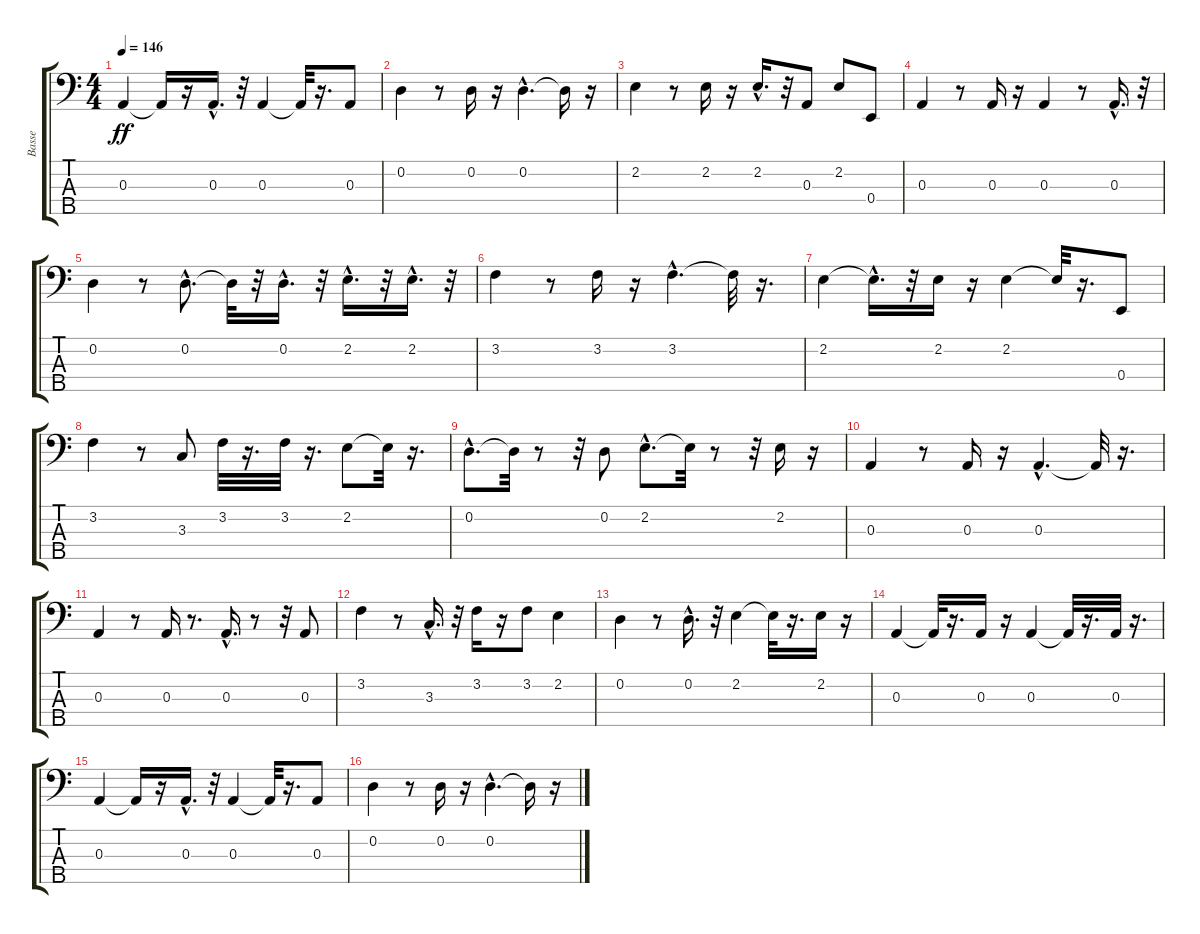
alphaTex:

\track ("Basse   " "Basse   ") {instrument electricbassfinger}
\staff {score tabs}
\tuning (G2 D2 A1 E1 B0) {hide}
\ts (4 4)
\tempo 146
\clef f4
\ks c
0.3.4{dy ff} 0.3{t}.16 r.16 0.3{hac}.16{d} r.32 0.3.4 0.3{t}.32 r.16{d} 0.3.8 |
0.2.4 r.8 0.2.16 r.16 0.2{hac}.4{d} 0.2{t}.16 r.16 |
2.2.4 r.8 2.2.16 r.16 2.2{hac}.16{d} r.32 0.3.8 2.2.8 0.4.8 |
0.3.4 r.8 0.3.16 r.16 0.3.4 r.8 0.3{hac}.16{d} r.32 |
0.2.4 r.8 0.2{hac}.8{d} 0.2{t}.32 r.32 0.2{hac}.16{d} r.32 2.2{hac}.16{d} r.32 2.2{hac}.16{d} r.32 |
3.2.4 r.8 3.2.16 r.16 3.2{hac}.4{d} 3.2{t}.32 r.16{d} |
2.2.4 2.2{hac t}.16{d} r.32 2.2.16 r.16 2.2.4 2.2{t}.32 r.16{d} 0.4.8 |
3.2.4 r.8 3.3.8 3.2.32 r.16{d} 3.2.32 r.16{d} 2.2.8 2.2{t}.32 r.16{d} |
0.2{hac}.8{d} 0.2{t}.32 r.8 r.32 0.2.8 2.2{hac}.8{d} 2.2{t}.32 r.8 r.32 2.2.16 r.16 |
0.3.4 r.8 0.3.16 r.16 0.3{hac}.4{d} 0.3{t}.32 r.16{d} |
0.3.4 r.8 0.3.16 r.8{d} 0.3{hac}.16{d} r.8 r.32 0.3.8 |
3.2.4 r.8 3.3{hac}.16{d} r.32 3.2.16 r.16 3.2.8 2.2.4 |
0.2.4 r.8 0.2{hac}.16{d} r.32 2.2.4 2.2{t}.32 r.16{d} 2.2.16 r.16 |
0.3.4 0.3{t}.32 r.16{d} 0.3.16 r.16 0.3.4 0.3{t}.32 r.16{d} 0.3.32 r.16{d} |
0.3.4 0.3{t}.16 r.16 0.3{hac}.16{d} r.32 0.3.4 0.3{t}.32 r.16{d} 0.3.8 |
0.2.4 r.8 0.2.16 r.16 0.2{hac}.4{d} 0.2{t}.16 r.16
